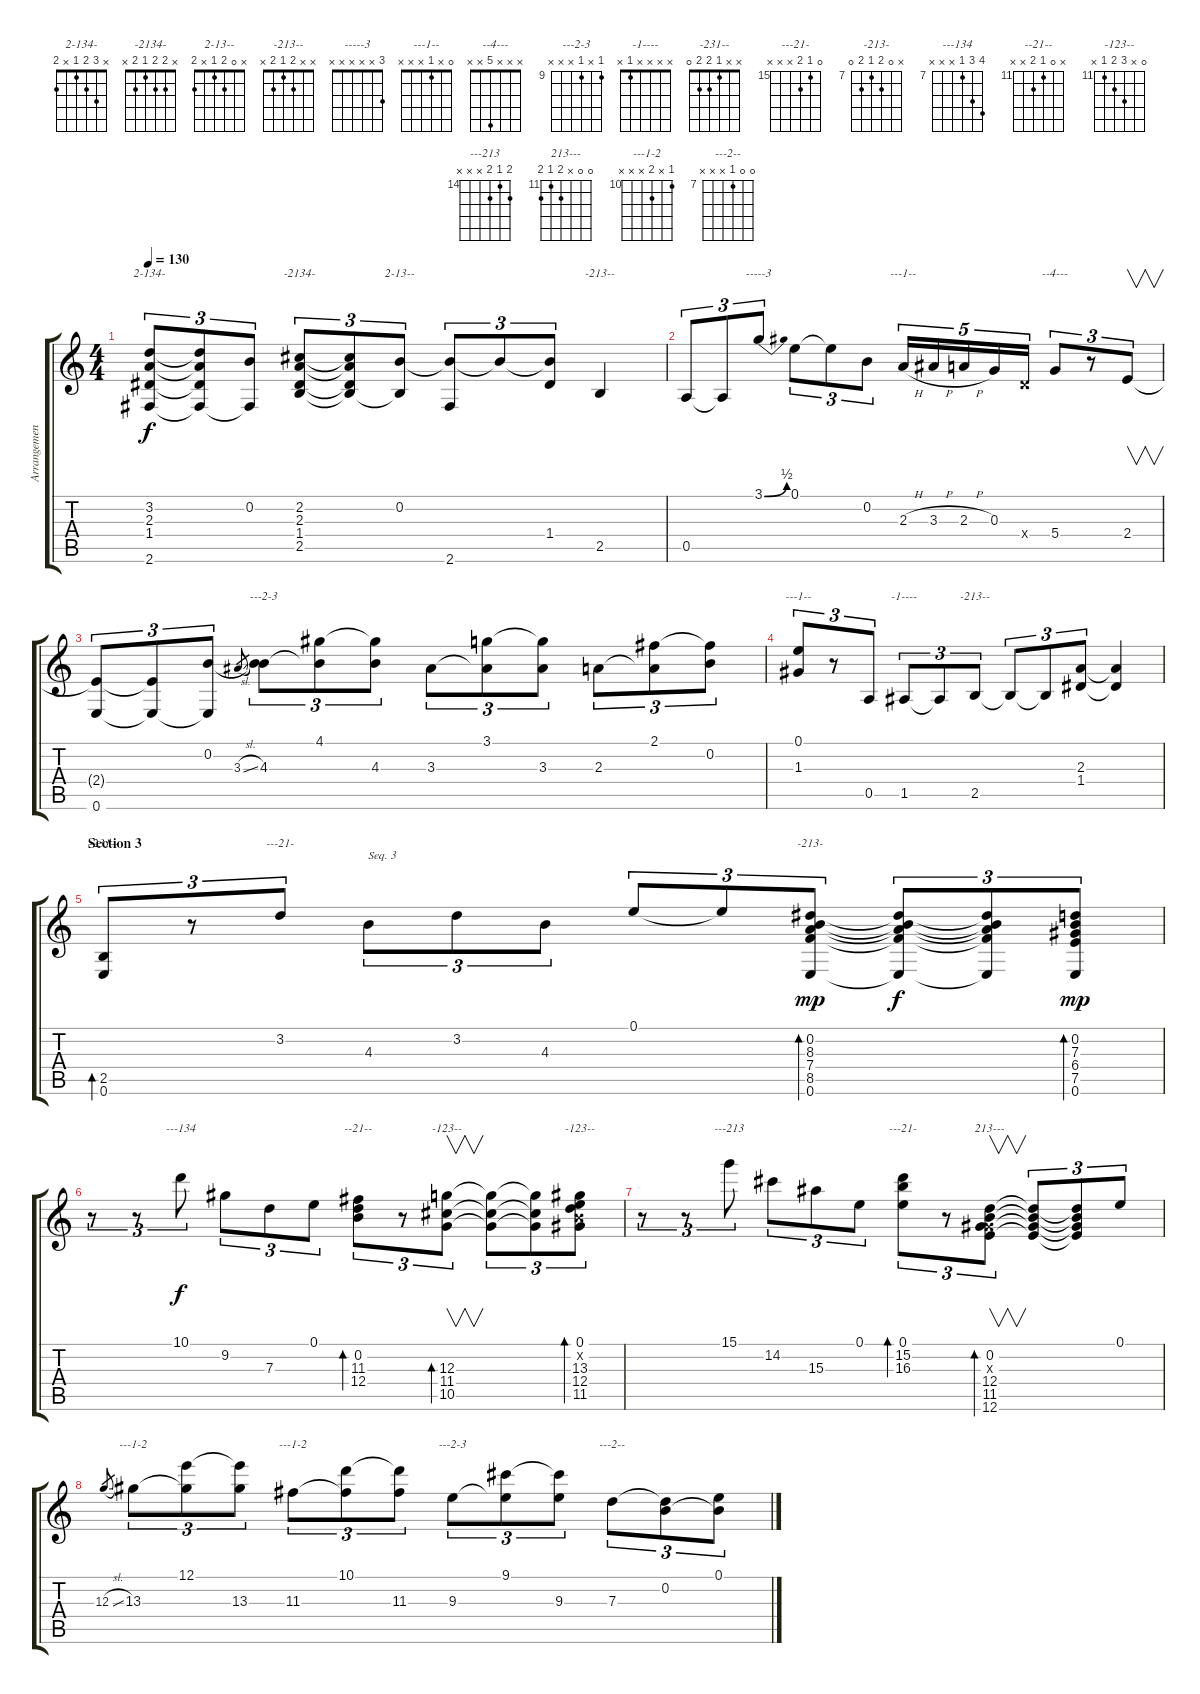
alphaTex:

\track ("Arrangement guitare février 2002" "Arrangemen") {instrument acousticguitarsteel}
\staff {score tabs}
\tuning (E4 B3 G3 D3 A2 E2) {hide}
\chord ("2-134-" x 3 2 1 x 2)
\chord ("-2134-" x 2 2 1 2 x)
\chord ("2-13--" x 0 2 1 x 2)
\chord ("-213--" x 0 2 1 2 x)
\chord ("-----3" 3 x x x x x)
\chord ("---1--" x x 2 x x x)
\chord ("--4---" x x x 5 x x)
\chord ("---2-3" 4 0 4 x x x)
\chord ("---1--" 0 x 1 x x x)
\chord ("-1----" x x x x 1 x)
\chord ("-213--" x x 2 1 2 x)
\chord ("-231--" x x 1 2 2 0)
\chord ("---21-" 0 3 4 x x x)
\chord ("-213-" x 0 8 7 8 0) {firstfret 7}
\chord ("---134" 10 9 7 x x x) {firstfret 7}
\chord ("--21--" x 0 11 12 x x) {firstfret 11}
\chord ("-123--" x x 12 11 10 x) {firstfret 10}
\chord ("-123--" 0 x 13 12 11 x) {firstfret 11}
\chord ("---213" 15 14 15 x x x) {firstfret 14}
\chord ("---21-" 0 15 16 x x x) {firstfret 15}
\chord ("213---" 0 0 x 12 11 12) {firstfret 11}
\chord ("---1-2" 12 x 13 x x x) {firstfret 12}
\chord ("---1-2" 10 x 11 x x x) {firstfret 10}
\chord ("---2-3" 9 x 9 x x x) {firstfret 9}
\chord ("---2--" 0 0 7 x x x) {firstfret 7}
\ts (4 4)
\tempo 130
\clef g2
\ks c
(3.2 2.3 1.4 2.6).8{tu (3 2) ch "2-134-" dy f} (3.2{t} 2.3{t} 1.4{t} 2.6{t}).8{tu (3 2)} (0.2 2.6{t}).8{tu (3 2)} (2.2 2.3 1.4 2.5).8{tu (3 2) ch "-2134-"} (2.2{t} 2.3{t} 1.4{t} 2.5{t}).8{tu (3 2)} (0.2 2.5{t}).8{tu (3 2) ch "2-13--"} (0.2{t} 2.6).8{tu (3 2)} 0.2{t}.8{tu (3 2)} (0.2{t} 1.4).8{tu (3 2)} 2.5.4{ch "-213--"} |
0.5.8{tu (3 2)} 0.5{t}.8{tu (3 2)} 3.1{be (bend 0 0 60 2)}.8{tu (3 2) ch "-----3"} 0.1.8{tu (3 2)} 0.1{t}.8{tu (3 2)} 0.2.8{tu (3 2)} 2.3{h}.16{tu (5 4) ch "---1--"} 3.3{h}.16{tu (5 4)} 2.3{h}.16{tu (5 4)} 0.3.16{tu (5 4)} 0.4{x}.16{tu (5 4)} 5.4.8{tu (3 2) ch "--4---"} r.8{tu (3 2)} 2.4.8{v tu (3 2)} |
(2.4{t} 0.6).8{tu (3 2)} (2.4{t} 0.6{t}).8{tu (3 2)} (0.2 0.6{t}).8{tu (3 2)} 3.3{sl}.8{gr} (0.2{t} 4.3).8{tu (3 2) ch "---2-3"} (4.1 4.3{t}).8{tu (3 2)} (4.1{t} 4.3).8{tu (3 2)} 3.3.8{tu (3 2)} (3.1 3.3{t}).8{tu (3 2)} (3.1{t} 3.3).8{tu (3 2)} 2.3.8{tu (3 2)} (2.1 2.3{t}).8{tu (3 2)} (2.1{t} 0.2).8{tu (3 2)} |
(0.1 1.3).8{tu (3 2) ch "---1--"} r.8{tu (3 2)} 0.5.8{tu (3 2)} 1.5.8{tu (3 2) ch "-1----"} 1.5{t}.8{tu (3 2)} 2.5.8{tu (3 2) ch "-213--"} 2.5{t}.8{tu (3 2)} 2.5{t}.8{tu (3 2)} (2.3 1.4).8{tu (3 2)} (2.3{t} 1.4{t}).4 |
\section ("" "Section 3")
(2.5 0.6).8{tu (3 2) bd 30 ch "-231--"} r.8{tu (3 2)} 3.2.8{tu (3 2) ch "---21-"} 4.3.8{tu (3 2) txt "Seq. 3"} 3.2.8{tu (3 2)} 4.3.8{tu (3 2)} 0.1.8{tu (3 2)} 0.1{t}.8{tu (3 2)} (0.2 8.3 7.4 8.5 0.6).8{tu (3 2) bd 30 ch "-213-" dy mp} (0.2{t} 8.3{t} 7.4{t} 8.5{t} 0.6{t}).8{tu (3 2) dy f} (0.2{t} 8.3{t} 7.4{t} 8.5{t} 0.6{t}).8{tu (3 2)} (0.2 7.3 6.4 7.5 0.6).8{tu (3 2) bd 30 dy mp} |
r.8{tu (3 2)} r.8{tu (3 2)} 10.1.8{tu (3 2) ch "---134" dy f} 9.2.8{tu (3 2)} 7.3.8{tu (3 2)} 0.1.8{tu (3 2)} (0.2 11.3 12.4).8{tu (3 2) bd 30 ch "--21--"} r.8{tu (3 2)} (12.3 11.4 10.5).8{v tu (3 2) bd 30 ch "-123--"} (12.3{t} 11.4{t} 10.5{t}).8{tu (3 2)} (12.3{t} 11.4{t} 10.5{t}).8{tu (3 2)} (0.1 0.2{x} 13.3 12.4 11.5).8{tu (3 2) bd 30 ch "-123--"} |
r.8{tu (3 2)} r.8{tu (3 2)} 15.1.8{tu (3 2) ch "---213"} 14.2.8{tu (3 2)} 15.3.8{tu (3 2)} 0.1.8{tu (3 2)} (0.1 15.2 16.3).8{tu (3 2) bd 30 ch "---21-"} r.8{tu (3 2)} (0.2 0.3{x} 12.4 11.5 12.6).8{v tu (3 2) bd 30 ch "213---"} (0.2{t} 12.4{t} 11.5{t} 12.6{t}).8{tu (3 2)} (0.2{t} 12.4{t} 11.5{t} 12.6{t}).8{tu (3 2)} 0.1.8{tu (3 2)} |
12.3{sl}.8{gr} 13.3.8{tu (3 2) ch "---1-2"} (12.1 13.3{t}).8{tu (3 2)} (12.1{t} 13.3).8{tu (3 2)} 11.3.8{tu (3 2) ch "---1-2"} (10.1 11.3{t}).8{tu (3 2)} (10.1{t} 11.3).8{tu (3 2)} 9.3.8{tu (3 2) ch "---2-3"} (9.1 9.3{t}).8{tu (3 2)} (9.1{t} 9.3).8{tu (3 2)} 7.3.8{tu (3 2) ch "---2--"} (0.2 7.3{t}).8{tu (3 2)} (0.1 0.2{t}).8{tu (3 2)}
